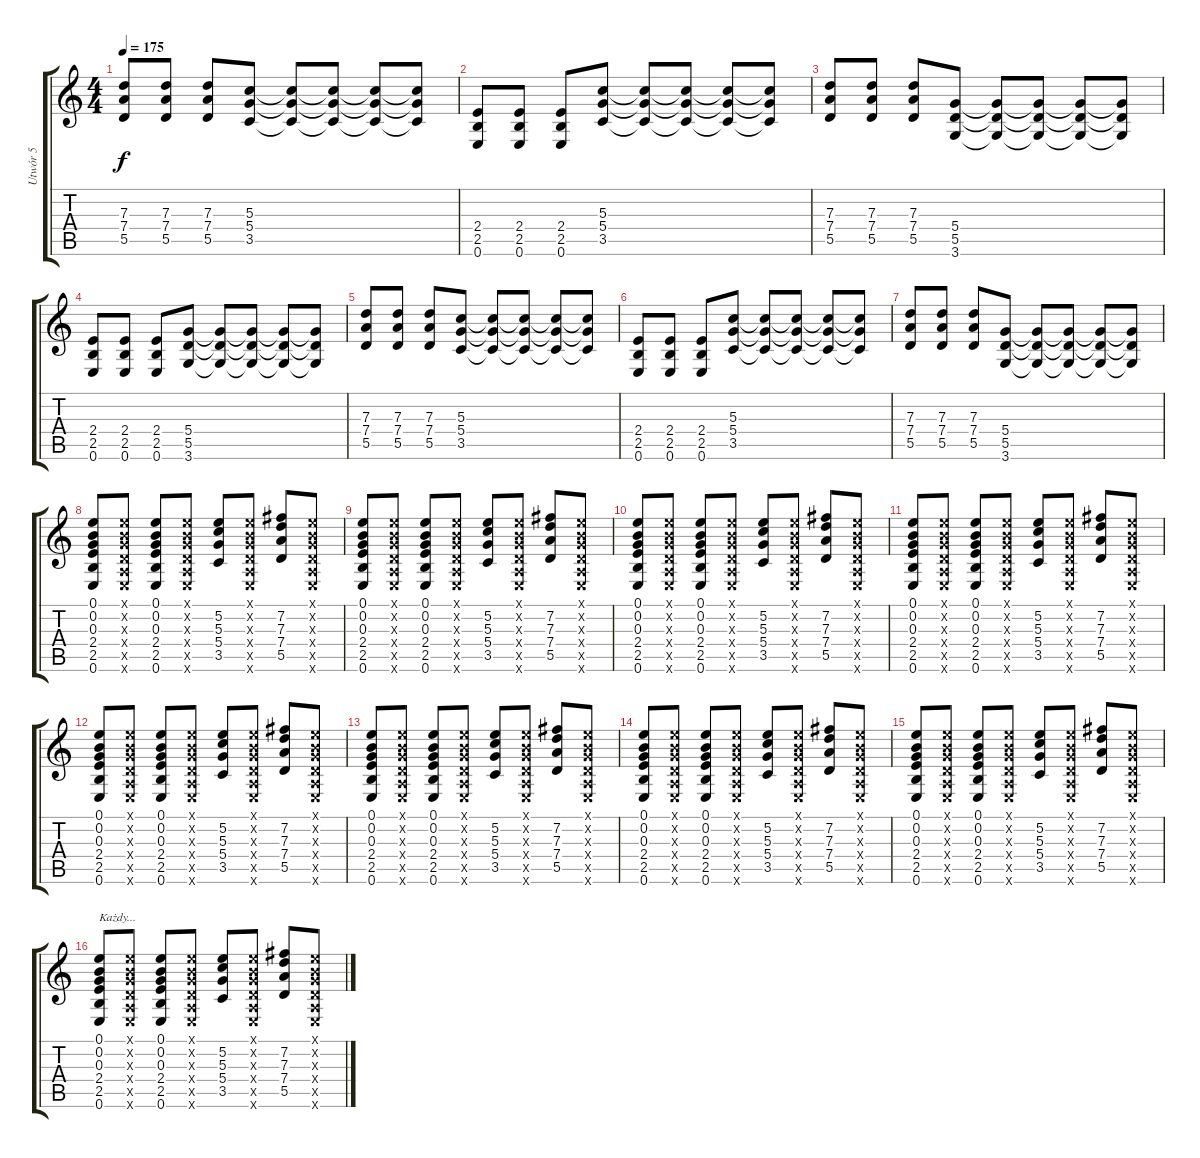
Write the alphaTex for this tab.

\track ("Utwór 5" "Utwór 5") {instrument distortionguitar}
\staff {score tabs}
\tuning (E4 B3 G3 D3 A2 E2) {hide}
\ts (4 4)
\tempo 175
\clef g2
\ks c
(7.3 7.4 5.5).8{dy f} (7.3 7.4 5.5).8 (7.3 7.4 5.5).8 (5.3 5.4 3.5).8 (5.3{t} 5.4{t} 3.5{t}).8 (5.3{t} 5.4{t} 3.5{t}).8 (5.3{t} 5.4{t} 3.5{t}).8 (5.3{t} 5.4{t} 3.5{t}).8 |
(2.4 2.5 0.6).8 (2.4 2.5 0.6).8 (2.4 2.5 0.6).8 (5.3 5.4 3.5).8 (5.3{t} 5.4{t} 3.5{t}).8 (5.3{t} 5.4{t} 3.5{t}).8 (5.3{t} 5.4{t} 3.5{t}).8 (5.3{t} 5.4{t} 3.5{t}).8 |
(7.3 7.4 5.5).8 (7.3 7.4 5.5).8 (7.3 7.4 5.5).8 (5.4 5.5 3.6).8 (5.4{t} 5.5{t} 3.6{t}).8 (5.4{t} 5.5{t} 3.6{t}).8 (5.4{t} 5.5{t} 3.6{t}).8 (5.4{t} 5.5{t} 3.6{t}).8 |
(2.4 2.5 0.6).8 (2.4 2.5 0.6).8 (2.4 2.5 0.6).8 (5.4 5.5 3.6).8 (5.4{t} 5.5{t} 3.6{t}).8 (5.4{t} 5.5{t} 3.6{t}).8 (5.4{t} 5.5{t} 3.6{t}).8 (5.4{t} 5.5{t} 3.6{t}).8 |
(7.3 7.4 5.5).8 (7.3 7.4 5.5).8 (7.3 7.4 5.5).8 (5.3 5.4 3.5).8 (5.3{t} 5.4{t} 3.5{t}).8 (5.3{t} 5.4{t} 3.5{t}).8 (5.3{t} 5.4{t} 3.5{t}).8 (5.3{t} 5.4{t} 3.5{t}).8 |
(2.4 2.5 0.6).8 (2.4 2.5 0.6).8 (2.4 2.5 0.6).8 (5.3 5.4 3.5).8 (5.3{t} 5.4{t} 3.5{t}).8 (5.3{t} 5.4{t} 3.5{t}).8 (5.3{t} 5.4{t} 3.5{t}).8 (5.3{t} 5.4{t} 3.5{t}).8 |
(7.3 7.4 5.5).8 (7.3 7.4 5.5).8 (7.3 7.4 5.5).8 (5.4 5.5 3.6).8 (5.4{t} 5.5{t} 3.6{t}).8 (5.4{t} 5.5{t} 3.6{t}).8 (5.4{t} 5.5{t} 3.6{t}).8 (5.4{t} 5.5{t} 3.6{t}).8 |
(0.1 0.2 0.3 2.4 2.5 0.6).8 (0.1{x} 0.2{x} 0.3{x} 0.4{x} 0.5{x} 0.6{x}).8 (0.1 0.2 0.3 2.4 2.5 0.6).8 (0.1{x} 0.2{x} 0.3{x} 0.4{x} 0.5{x} 0.6{x}).8 (5.2 5.3 5.4 3.5).8 (0.1{x} 0.2{x} 0.3{x} 0.4{x} 0.5{x} 0.6{x}).8 (7.2 7.3 7.4 5.5).8 (0.1{x} 0.2{x} 0.3{x} 0.4{x} 0.5{x} 0.6{x}).8 |
(0.1 0.2 0.3 2.4 2.5 0.6).8 (0.1{x} 0.2{x} 0.3{x} 0.4{x} 0.5{x} 0.6{x}).8 (0.1 0.2 0.3 2.4 2.5 0.6).8 (0.1{x} 0.2{x} 0.3{x} 0.4{x} 0.5{x} 0.6{x}).8 (5.2 5.3 5.4 3.5).8 (0.1{x} 0.2{x} 0.3{x} 0.4{x} 0.5{x} 0.6{x}).8 (7.2 7.3 7.4 5.5).8 (0.1{x} 0.2{x} 0.3{x} 0.4{x} 0.5{x} 0.6{x}).8 |
(0.1 0.2 0.3 2.4 2.5 0.6).8 (0.1{x} 0.2{x} 0.3{x} 0.4{x} 0.5{x} 0.6{x}).8 (0.1 0.2 0.3 2.4 2.5 0.6).8 (0.1{x} 0.2{x} 0.3{x} 0.4{x} 0.5{x} 0.6{x}).8 (5.2 5.3 5.4 3.5).8 (0.1{x} 0.2{x} 0.3{x} 0.4{x} 0.5{x} 0.6{x}).8 (7.2 7.3 7.4 5.5).8 (0.1{x} 0.2{x} 0.3{x} 0.4{x} 0.5{x} 0.6{x}).8 |
(0.1 0.2 0.3 2.4 2.5 0.6).8 (0.1{x} 0.2{x} 0.3{x} 0.4{x} 0.5{x} 0.6{x}).8 (0.1 0.2 0.3 2.4 2.5 0.6).8 (0.1{x} 0.2{x} 0.3{x} 0.4{x} 0.5{x} 0.6{x}).8 (5.2 5.3 5.4 3.5).8 (0.1{x} 0.2{x} 0.3{x} 0.4{x} 0.5{x} 0.6{x}).8 (7.2 7.3 7.4 5.5).8 (0.1{x} 0.2{x} 0.3{x} 0.4{x} 0.5{x} 0.6{x}).8 |
(0.1 0.2 0.3 2.4 2.5 0.6).8 (0.1{x} 0.2{x} 0.3{x} 0.4{x} 0.5{x} 0.6{x}).8 (0.1 0.2 0.3 2.4 2.5 0.6).8 (0.1{x} 0.2{x} 0.3{x} 0.4{x} 0.5{x} 0.6{x}).8 (5.2 5.3 5.4 3.5).8 (0.1{x} 0.2{x} 0.3{x} 0.4{x} 0.5{x} 0.6{x}).8 (7.2 7.3 7.4 5.5).8 (0.1{x} 0.2{x} 0.3{x} 0.4{x} 0.5{x} 0.6{x}).8 |
(0.1 0.2 0.3 2.4 2.5 0.6).8 (0.1{x} 0.2{x} 0.3{x} 0.4{x} 0.5{x} 0.6{x}).8 (0.1 0.2 0.3 2.4 2.5 0.6).8 (0.1{x} 0.2{x} 0.3{x} 0.4{x} 0.5{x} 0.6{x}).8 (5.2 5.3 5.4 3.5).8 (0.1{x} 0.2{x} 0.3{x} 0.4{x} 0.5{x} 0.6{x}).8 (7.2 7.3 7.4 5.5).8 (0.1{x} 0.2{x} 0.3{x} 0.4{x} 0.5{x} 0.6{x}).8 |
(0.1 0.2 0.3 2.4 2.5 0.6).8 (0.1{x} 0.2{x} 0.3{x} 0.4{x} 0.5{x} 0.6{x}).8 (0.1 0.2 0.3 2.4 2.5 0.6).8 (0.1{x} 0.2{x} 0.3{x} 0.4{x} 0.5{x} 0.6{x}).8 (5.2 5.3 5.4 3.5).8 (0.1{x} 0.2{x} 0.3{x} 0.4{x} 0.5{x} 0.6{x}).8 (7.2 7.3 7.4 5.5).8 (0.1{x} 0.2{x} 0.3{x} 0.4{x} 0.5{x} 0.6{x}).8 |
(0.1 0.2 0.3 2.4 2.5 0.6).8 (0.1{x} 0.2{x} 0.3{x} 0.4{x} 0.5{x} 0.6{x}).8 (0.1 0.2 0.3 2.4 2.5 0.6).8 (0.1{x} 0.2{x} 0.3{x} 0.4{x} 0.5{x} 0.6{x}).8 (5.2 5.3 5.4 3.5).8 (0.1{x} 0.2{x} 0.3{x} 0.4{x} 0.5{x} 0.6{x}).8 (7.2 7.3 7.4 5.5).8 (0.1{x} 0.2{x} 0.3{x} 0.4{x} 0.5{x} 0.6{x}).8 |
(0.1 0.2 0.3 2.4 2.5 0.6).8{txt "Każdy..."} (0.1{x} 0.2{x} 0.3{x} 0.4{x} 0.5{x} 0.6{x}).8 (0.1 0.2 0.3 2.4 2.5 0.6).8 (0.1{x} 0.2{x} 0.3{x} 0.4{x} 0.5{x} 0.6{x}).8 (5.2 5.3 5.4 3.5).8 (0.1{x} 0.2{x} 0.3{x} 0.4{x} 0.5{x} 0.6{x}).8 (7.2 7.3 7.4 5.5).8 (0.1{x} 0.2{x} 0.3{x} 0.4{x} 0.5{x} 0.6{x}).8
